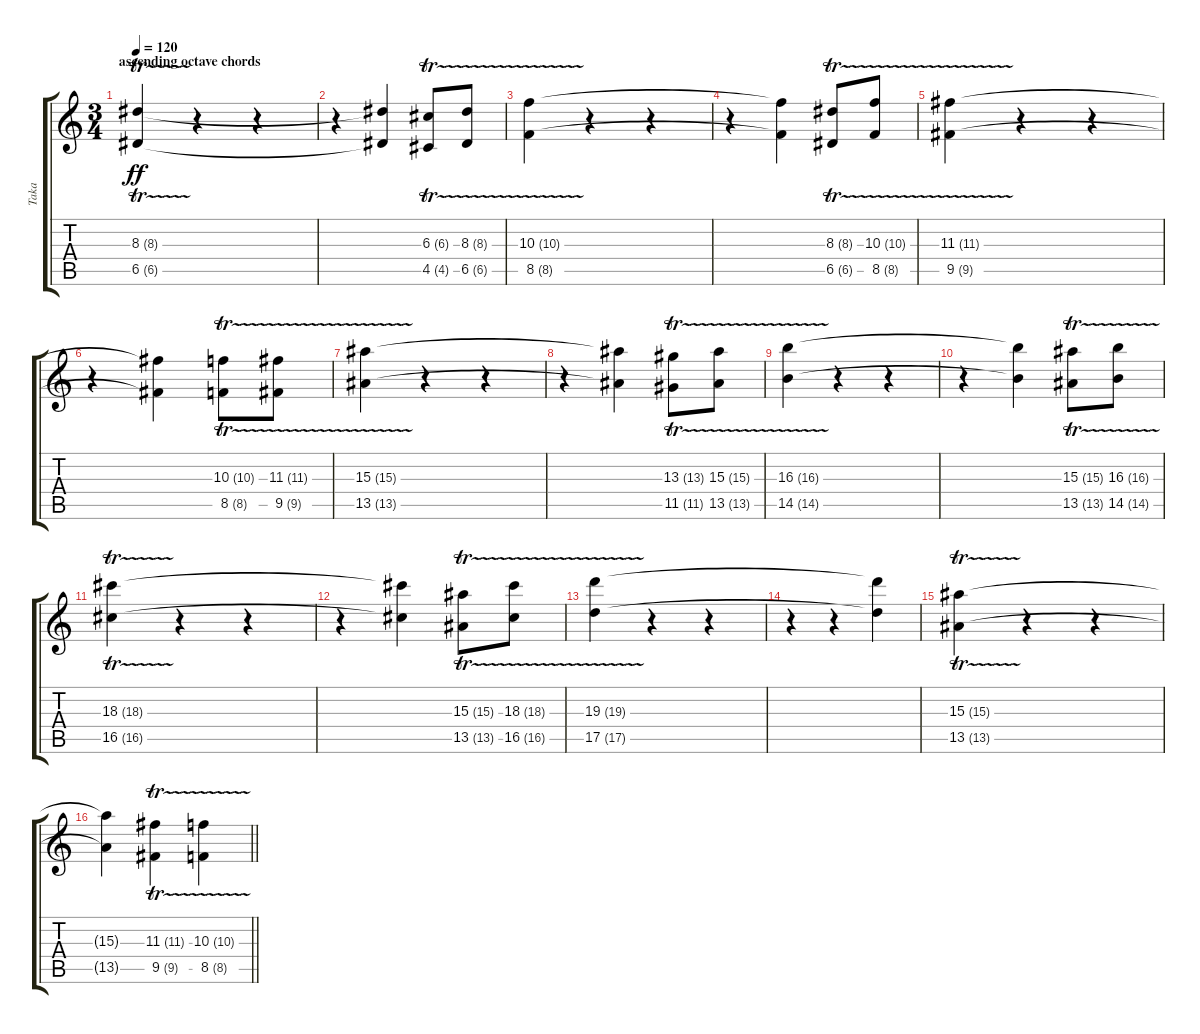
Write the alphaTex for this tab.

\track ("Taka" "Taka") {instrument electricguitarjazz}
\staff {score tabs}
\tuning (E4 B3 G3 D3 A2 E2) {hide}
\ts (3 4)
\section ("" "ascending octave chords")
\tempo 120
\clef g2
\ks c
(8.3{tr (8 16)} 6.5{tr (6 16)}).4{dy ff instrument distortionguitar} r.4 r.4 |
r.4 (8.3{t} 6.5{t}).4 (6.3{tr (6 16)} 4.5{tr (4 16)}).8 (8.3{tr (8 16)} 6.5{tr (6 16)}).8 |
(10.3{tr (10 16)} 8.5{tr (8 16)}).4 r.4 r.4 |
r.4 (10.3{t} 8.5{t}).4 (8.3{tr (8 16)} 6.5{tr (6 16)}).8 (10.3{tr (10 16)} 8.5{tr (8 16)}).8 |
(11.3{tr (11 16)} 9.5{tr (9 16)}).4 r.4 r.4 |
r.4 (11.3{t} 9.5{t}).4 (10.3{tr (10 16)} 8.5{tr (8 16)}).8 (11.3{tr (11 16)} 9.5{tr (9 16)}).8 |
(15.3{tr (15 16)} 13.5{tr (13 16)}).4 r.4 r.4 |
r.4 (15.3{t} 13.5{t}).4 (13.3{tr (13 16)} 11.5{tr (11 16)}).8 (15.3{tr (15 16)} 13.5{tr (13 16)}).8 |
(16.3{tr (16 16)} 14.5{tr (14 16)}).4 r.4 r.4 |
r.4 (16.3{t} 14.5{t}).4 (15.3{tr (15 16)} 13.5{tr (13 16)}).8 (16.3{tr (16 16)} 14.5{tr (14 16)}).8 |
(18.3{tr (18 16)} 16.5{tr (16 16)}).4 r.4 r.4 |
r.4 (18.3{t} 16.5{t}).4 (15.3{tr (15 16)} 13.5{tr (13 16)}).8 (18.3{tr (18 16)} 16.5{tr (16 16)}).8 |
(19.3{tr (19 16)} 17.5{tr (17 16)}).4 r.4 r.4 |
r.4 r.4 (19.3{t} 17.5{t}).4 |
(15.3{tr (15 16)} 13.5{tr (13 16)}).4 r.4 r.4 |
\barLineRight lightlight
(15.3{t} 13.5{t}).4 (11.3{tr (11 16)} 9.5{tr (9 16)}).4 (10.3{tr (10 16)} 8.5{tr (8 16)}).4
